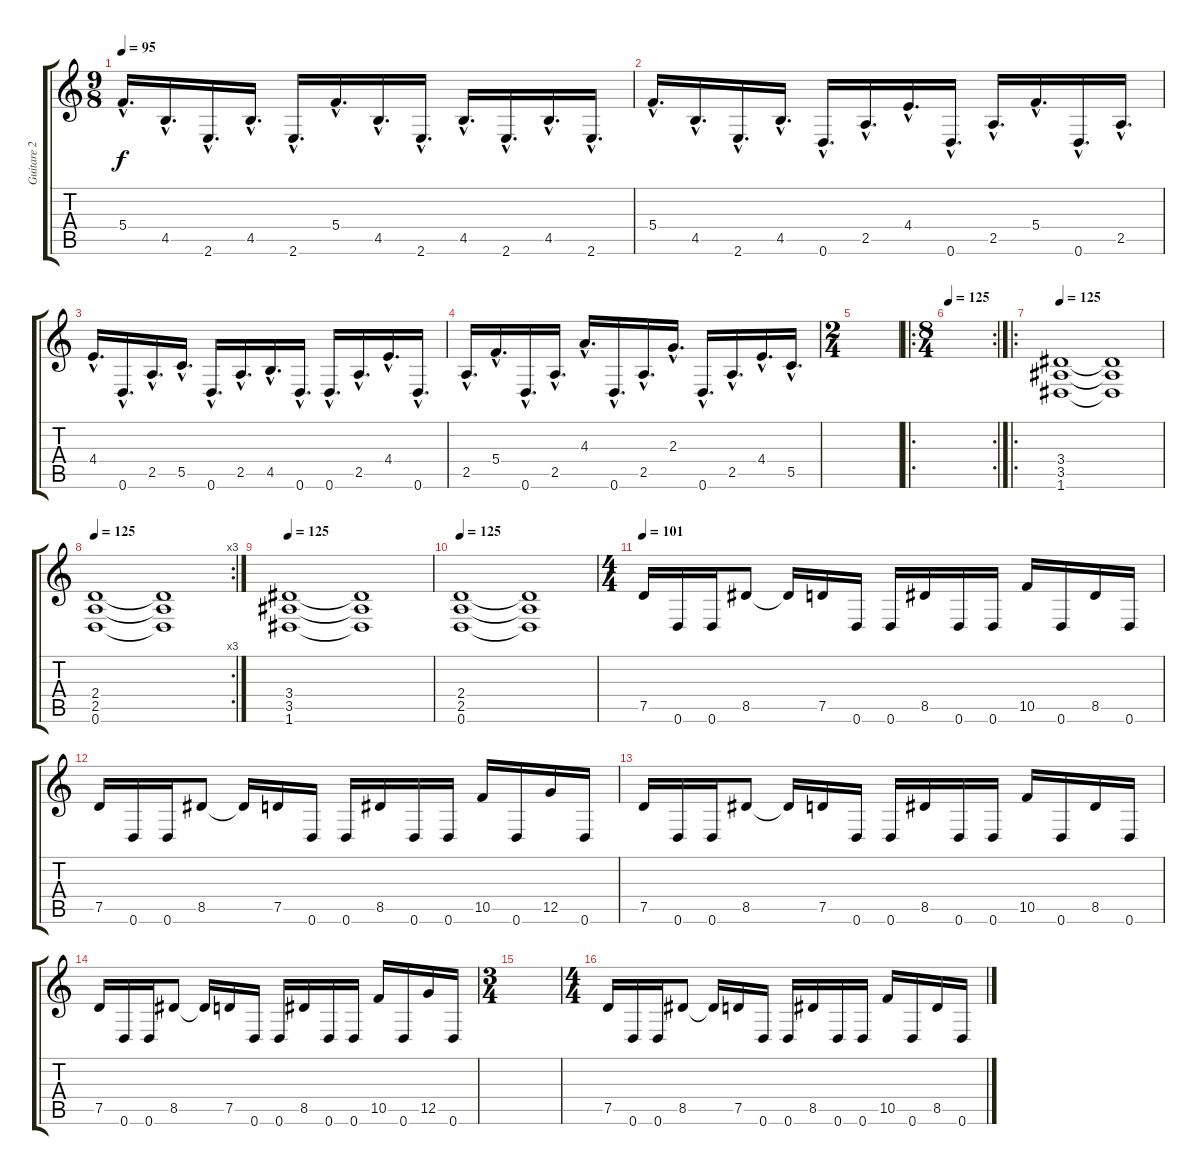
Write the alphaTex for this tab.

\track ("Guitare 2" "Guitare 2") {instrument distortionguitar}
\staff {score tabs}
\tuning (D4 A3 F3 C3 G2 D2) {hide}
\ts (9 8)
\tempo 95
\clef g2
\ks c
5.4{hac}.16{d dy f} 4.5{hac}.16{d} 2.6{hac}.16{d} 4.5{hac}.16{d} 2.6{hac}.16{d} 5.4{hac}.16{d} 4.5{hac}.16{d} 2.6{hac}.16{d} 4.5{hac}.16{d} 2.6{hac}.16{d} 4.5{hac}.16{d} 2.6{hac}.16{d} |
5.4{hac}.16{d} 4.5{hac}.16{d} 2.6{hac}.16{d} 4.5{hac}.16{d} 0.6{hac}.16{d} 2.5{hac}.16{d} 4.4{hac}.16{d} 0.6{hac}.16{d} 2.5{hac}.16{d} 5.4{hac}.16{d} 0.6{hac}.16{d} 2.5{hac}.16{d} |
4.4{hac}.16{d} 0.6{hac}.16{d} 2.5{hac}.16{d} 5.5{hac}.16{d} 0.6{hac}.16{d} 2.5{hac}.16{d} 4.5{hac}.16{d} 0.6{hac}.16{d} 0.6{hac}.16{d} 2.5{hac}.16{d} 4.4{hac}.16{d} 0.6{hac}.16{d} |
2.5{hac}.16{d} 5.4{hac}.16{d} 0.6{hac}.16{d} 2.5{hac}.16{d} 4.3{hac}.16{d} 0.6{hac}.16{d} 2.5{hac}.16{d} 2.3{hac}.16{d} 0.6{hac}.16{d} 2.5{hac}.16{d} 4.4{hac}.16{d} 5.5{hac}.16{d} |
\ts (2 4)
|
\ro
\rc 2
\ts (8 4)
\tempo 125
|
\ro
\tempo 125
(3.4 3.5 1.6).1 (3.4{t} 3.5{t} 1.6{t}).1 |
\rc 3
\tempo 125
(2.4 2.5 0.6).1 (2.4{t} 2.5{t} 0.6{t}).1 |
\tempo 125
(3.4 3.5 1.6).1 (3.4{t} 3.5{t} 1.6{t}).1 |
\tempo 125
(2.4 2.5 0.6).1 (2.4{t} 2.5{t} 0.6{t}).1 |
\ts (4 4)
\tempo 101
7.5.16 0.6.16 0.6.16 8.5.8 8.5{t}.16 7.5.16 0.6.16 0.6.16 8.5.16 0.6.16 0.6.16 10.5.16 0.6.16 8.5.16 0.6.16 |
7.5.16 0.6.16 0.6.16 8.5.8 8.5{t}.16 7.5.16 0.6.16 0.6.16 8.5.16 0.6.16 0.6.16 10.5.16 0.6.16 12.5.16 0.6.16 |
7.5.16 0.6.16 0.6.16 8.5.8 8.5{t}.16 7.5.16 0.6.16 0.6.16 8.5.16 0.6.16 0.6.16 10.5.16 0.6.16 8.5.16 0.6.16 |
7.5.16 0.6.16 0.6.16 8.5.8 8.5{t}.16 7.5.16 0.6.16 0.6.16 8.5.16 0.6.16 0.6.16 10.5.16 0.6.16 12.5.16 0.6.16 |
\ts (3 4)
|
\ts (4 4)
7.5.16 0.6.16 0.6.16 8.5.8 8.5{t}.16 7.5.16 0.6.16 0.6.16 8.5.16 0.6.16 0.6.16 10.5.16 0.6.16 8.5.16 0.6.16
